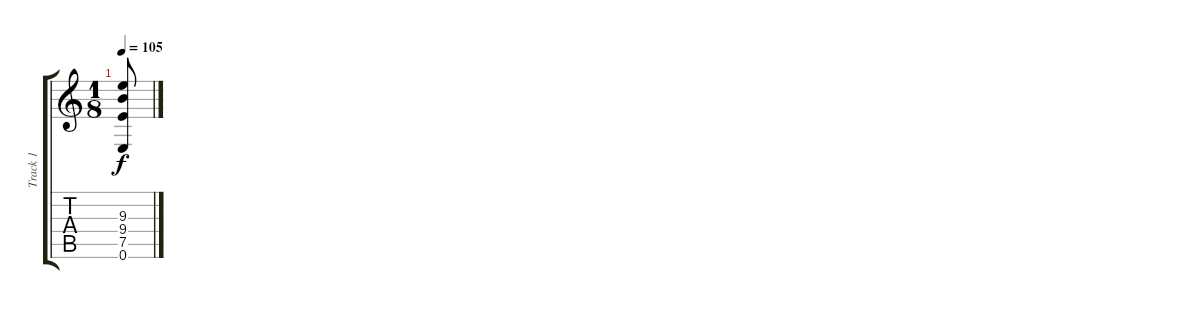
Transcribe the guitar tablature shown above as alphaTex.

\track ("Track 1" "Track 1") {instrument distortionguitar}
\staff {score tabs}
\tuning (E4 B3 G3 D3 A2 E2) {hide}
\ts (1 8)
\tempo 105
\clef g2
\ks c
(9.3 9.4 7.5 0.6).8{dy f}
